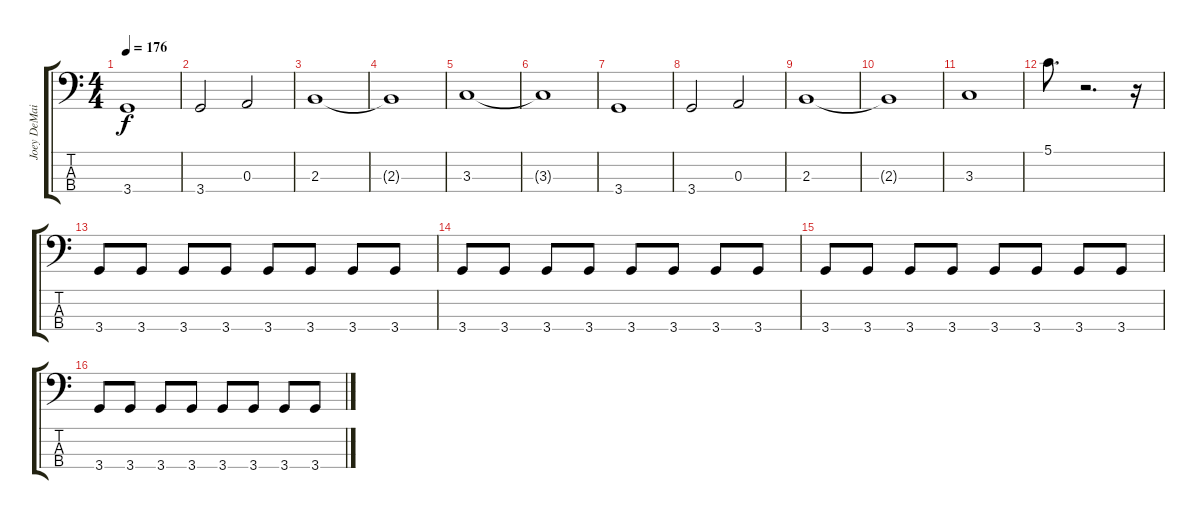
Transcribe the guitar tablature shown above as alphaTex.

\track ("Joey DeMaio" "Joey DeMai") {instrument electricbasspick}
\staff {score tabs}
\tuning (G2 D2 A1 E1) {hide}
\ts (4 4)
\tempo 176
\clef f4
\ks c
3.4.1{dy f} |
3.4.2 0.3.2 |
2.3.1 |
2.3{t}.1 |
3.3.1 |
3.3{t}.1 |
3.4.1 |
3.4.2 0.3.2 |
2.3.1 |
2.3{t}.1 |
3.3.1 |
5.1.8{d} r.2{d} r.16 |
3.4.8 3.4.8 3.4.8 3.4.8 3.4.8 3.4.8 3.4.8 3.4.8 |
3.4.8 3.4.8 3.4.8 3.4.8 3.4.8 3.4.8 3.4.8 3.4.8 |
3.4.8 3.4.8 3.4.8 3.4.8 3.4.8 3.4.8 3.4.8 3.4.8 |
3.4.8 3.4.8 3.4.8 3.4.8 3.4.8 3.4.8 3.4.8 3.4.8
